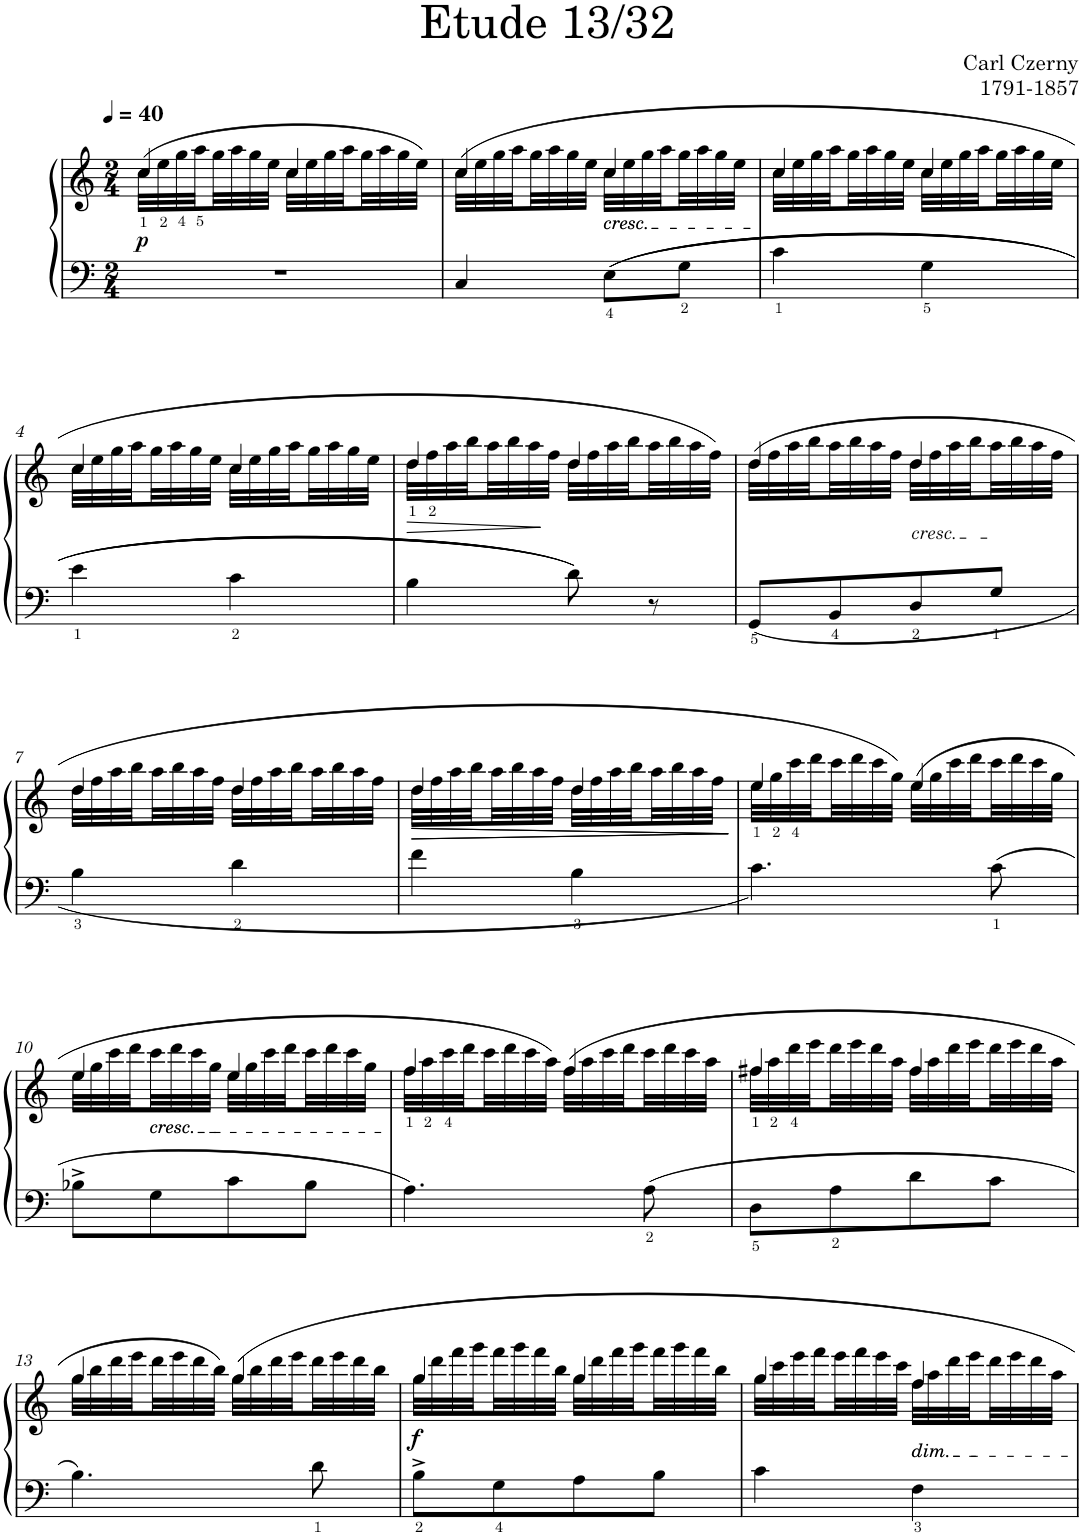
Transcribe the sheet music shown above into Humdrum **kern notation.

**kern	**kern	**dynam
*part1	*part1	*part1
*staff2	*staff1	*staff1/2
*I"Piano	*	*
*I'Pno.	*	*
*clefF4	*clefG2	*
*k[]	*k[]	*
*M2/4	*M2/4	*
*MM40	*MM40	*
=1	=1	=1
*	*^	*
!	!	!	!LO:DY:b
2r	(>32cc\LLL	4cc/	p
.	32ee\	.	.
.	32gg\	.	.
.	32aa\	.	.
.	32gg\	.	.
.	32aa\	.	.
.	32gg\	.	.
.	32ee\JJJ	.	.
.	32cc\LLL	4cc/	.
.	32ee\	.	.
.	32gg\	.	.
.	32aa\	.	.
.	32gg\	.	.
.	32aa\	.	.
.	32gg\	.	.
.	32ee\JJJ)	.	.
=2	=2	=2	=2
4C/	(>32cc\LLL	4cc/	.
.	32ee\	.	.
.	32gg\	.	.
.	32aa\	.	.
.	32gg\	.	.
.	32aa\	.	.
.	32gg\	.	.
.	32ee\JJJ	.	.
!	!LO:TX:b:i:t=cresc.	!	!
!	!LO:TX:b:i:t=cresc.	!	!
8E\L	32cc\LLL	4cc/	.
.	32ee\	.	.
.	32gg\	.	.
.	32aa\	.	.
8G\J	32gg\	.	.
.	32aa\	.	.
.	32gg\	.	.
.	32ee\JJJ	.	.
=3	=3	=3	=3
4c\	32cc\LLL	4cc/	.
.	32ee\	.	.
.	32gg\	.	.
.	32aa\	.	.
.	32gg\	.	.
.	32aa\	.	.
.	32gg\	.	.
.	32ee\JJJ	.	.
4G\	32cc\LLL	4cc/	.
.	32ee\	.	.
.	32gg\	.	.
.	32aa\	.	.
.	32gg\	.	.
.	32aa\	.	.
.	32gg\	.	.
.	32ee\JJJ	.	.
!!LO:LB:g=z	!!
=4	=4	=4	=4
4e\	32cc\LLL	4cc/	.
.	32ee\	.	.
.	32gg\	.	.
.	32aa\	.	.
.	32gg\	.	.
.	32aa\	.	.
.	32gg\	.	.
.	32ee\JJJ	.	.
4c\	32cc\LLL	4cc/	.
.	32ee\	.	.
.	32gg\	.	.
.	32aa\	.	.
.	32gg\	.	.
.	32aa\	.	.
.	32gg\	.	.
.	32ee\JJJ	.	.
=5	=5	=5	=5
!	!	!	!LO:HP:b
4B\	32dd\LLL	4dd/	>
.	32ff\	.	.
.	32aa\	.	.
.	32bb\	.	.
.	32aa\	.	.
.	32bb\	.	.
.	32aa\	.	.
.	32ff\JJJ	.	]
8d\	32dd\LLL	4dd/	.
.	32ff\	.	.
.	32aa\	.	.
.	32bb\	.	.
8r	32aa\	.	.
.	32bb\	.	.
.	32aa\	.	.
.	32ff\JJJ)	.	.
=6	=6	=6	=6
8GG/L	(>32dd\LLL	4dd/	.
.	32ff\	.	.
.	32aa\	.	.
.	32bb\	.	.
8BB/	32aa\	.	.
.	32bb\	.	.
.	32aa\	.	.
.	32ff\JJJ	.	.
!	!LO:TX:b:i:t=cresc.	!	!
8D/	32dd\LLL	4dd/	.
.	32ff\	.	.
.	32aa\	.	.
.	32bb\	.	.
8G/J	32aa\	.	.
.	32bb\	.	.
.	32aa\	.	.
.	32ff\JJJ	.	.
!!LO:LB:g=z	!!
=7	=7	=7	=7
4B\	32dd\LLL	4dd/	.
.	32ff\	.	.
.	32aa\	.	.
.	32bb\	.	.
.	32aa\	.	.
.	32bb\	.	.
.	32aa\	.	.
.	32ff\JJJ	.	.
4d\	32dd\LLL	4dd/	.
.	32ff\	.	.
.	32aa\	.	.
.	32bb\	.	.
.	32aa\	.	.
.	32bb\	.	.
.	32aa\	.	.
.	32ff\JJJ	.	.
=8	=8	=8	=8
!	!	!	!LO:HP:b
4f\	32dd\LLL	4dd/	>
!	!	!	!LO:HP:b
.	32ff\	.	>
.	32aa\	.	.
.	32bb\	.	.
.	32aa\	.	.
.	32bb\	.	.
.	32aa\	.	.
.	32ff\JJJ	.	.
4B\	32dd\LLL	4dd/	.
.	32ff\	.	.
.	32aa\	.	.
.	32bb\	.	.
.	32aa\	.	.
.	32bb\	.	.
.	32aa\	.	.
.	32ff\JJJ	.	.
*	*v	*v	*
.	.	] ]
=9	=9	=9
*	*^	*
4.c\	32ee\LLL	4ee/	.
.	32gg\	.	.
.	32ccc\	.	.
.	32ddd\	.	.
.	32ccc\	.	.
.	32ddd\	.	.
.	32ccc\	.	.
.	32gg\JJJ)	.	.
.	(>32ee\LLL	4ee/	.
.	32gg\	.	.
.	32ccc\	.	.
.	32ddd\	.	.
8c\	32ccc\	.	.
.	32ddd\	.	.
.	32ccc\	.	.
.	32gg\JJJ	.	.
!!LO:LB:g=z	!!
=10	=10	=10	=10
8B-X^\L	32ee\LLL	4ee/	.
.	32gg\	.	.
.	32ccc\	.	.
.	32ddd\	.	.
!	!LO:TX:b:i:t=cresc.	!	!
!	!LO:TX:b:i:t=cresc.	!	!
8G\	32ccc\	.	.
.	32ddd\	.	.
.	32ccc\	.	.
.	32gg\JJJ	.	.
8c\	32ee\LLL	4ee/	.
.	32gg\	.	.
.	32ccc\	.	.
.	32ddd\	.	.
8B-\J	32ccc\	.	.
.	32ddd\	.	.
.	32ccc\	.	.
.	32gg\JJJ	.	.
=11	=11	=11	=11
4.A\	32ff\LLL	4ff/	.
.	32aa\	.	.
.	32ccc\	.	.
.	32ddd\	.	.
.	32ccc\	.	.
.	32ddd\	.	.
.	32ccc\	.	.
.	32aa\JJJ)	.	.
.	(>32ff\LLL	4ff/	.
.	32aa\	.	.
.	32ccc\	.	.
.	32ddd\	.	.
8A\	32ccc\	.	.
.	32ddd\	.	.
.	32ccc\	.	.
.	32aa\JJJ	.	.
=12	=12	=12	=12
8D\L	32ff#X\LLL	4ff#X/	.
.	32aa\	.	.
.	32ddd\	.	.
.	32eee\	.	.
8A\	32ddd\	.	.
.	32eee\	.	.
.	32ddd\	.	.
.	32aa\JJJ	.	.
8d\	32ff#\LLL	4ff#/	.
.	32aa\	.	.
.	32ddd\	.	.
.	32eee\	.	.
8c\J	32ddd\	.	.
.	32eee\	.	.
.	32ddd\	.	.
.	32aa\JJJ	.	.
!!LO:LB:g=z	!!
=13	=13	=13	=13
4.B\	32gg\LLL	4gg/	.
.	32bb\	.	.
.	32ddd\	.	.
.	32eee\	.	.
.	32ddd\	.	.
.	32eee\	.	.
.	32ddd\	.	.
.	32bb\JJJ)	.	.
.	32gg\LLL	4gg/	.
.	32bb\	.	.
.	32ddd\	.	.
.	32eee\	.	.
8d\	32ddd\	.	.
.	32eee\	.	.
.	32ddd\	.	.
.	32bb\JJJ	.	.
=14	=14	=14	=14
!	!	!	!LO:DY:b
8B^\L	32gg\LLL	4gg/	f
.	32ddd\	.	.
.	32fff\	.	.
.	32ggg\	.	.
8G\	32fff\	.	.
.	32ggg\	.	.
.	32fff\	.	.
.	32bb\JJJ	.	.
8A\	32gg\LLL	4gg/	.
.	32ddd\	.	.
.	32fff\	.	.
.	32ggg\	.	.
8B\J	32fff\	.	.
.	32ggg\	.	.
.	32fff\	.	.
.	32bb\JJJ	.	.
=15	=15	=15	=15
4c\	32gg\LLL	4gg/	.
.	32ccc\	.	.
.	32eee\	.	.
.	32fff\	.	.
.	32eee\	.	.
.	32fff\	.	.
.	32eee\	.	.
.	32ccc\JJJ	.	.
!	!LO:TX:b:i:t=dim.	!	!
!	!LO:TX:b:i:t=dim.	!	!
4F\	32ff\LLL	4ff/	.
.	32aa\	.	.
.	32ddd\	.	.
.	32eee\	.	.
.	32ddd\	.	.
.	32eee\	.	.
.	32ddd\	.	.
.	32aa\JJJ	.	.
*	*v	*v	*
=	=	=
*-	*-	*-
